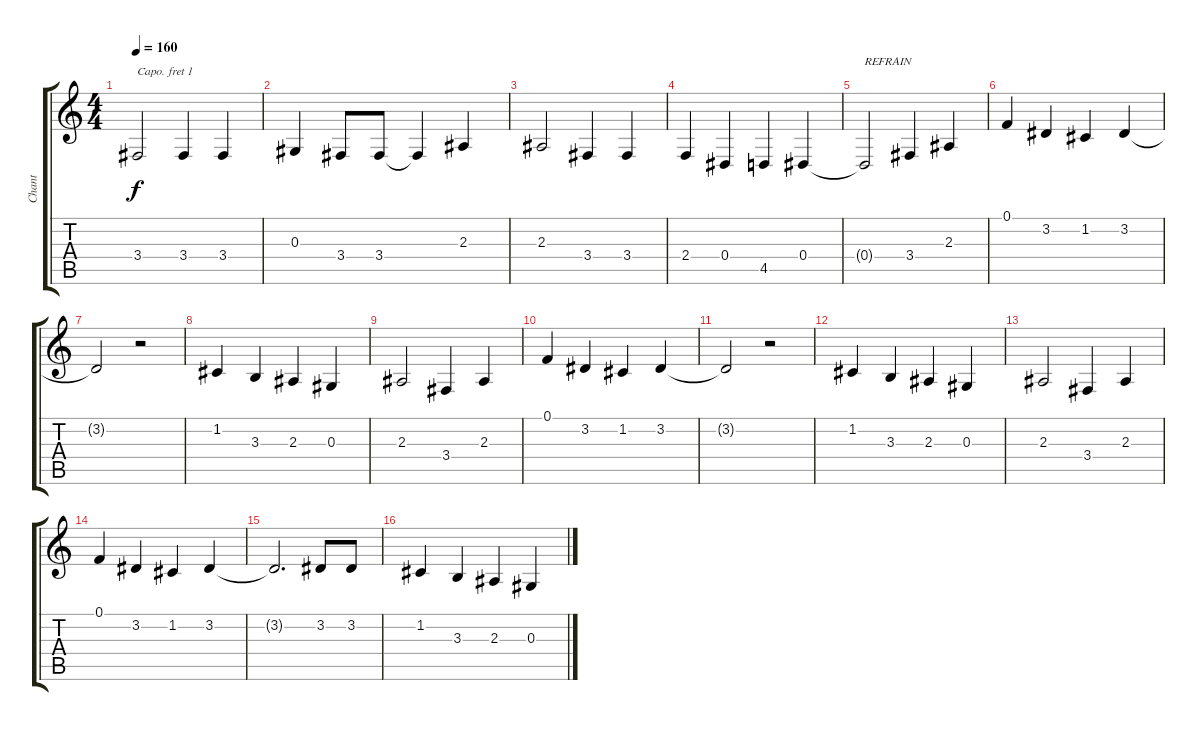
\track ("Chant" "Chant") {instrument marimba}
\staff {score tabs}
\capo 1
\tuning (E4 B3 G3 D3 A2 E2) {hide}
\ts (4 4)
\tempo 160
\clef g2
\ks c
3.4.2{dy f} 3.4.4 3.4.4 |
0.3.4 3.4.8 3.4.8 3.4{t}.4 2.3.4 |
2.3.2 3.4.4 3.4.4 |
2.4.4 0.4.4 4.5.4 0.4.4 |
0.4{t}.2{txt "REFRAIN"} 3.4.4 2.3.4 |
0.1.4 3.2.4 1.2.4 3.2.4 |
3.2{t}.2 r.2 |
1.2.4 3.3.4 2.3.4 0.3.4 |
2.3.2 3.4.4 2.3.4 |
0.1.4 3.2.4 1.2.4 3.2.4 |
3.2{t}.2 r.2 |
1.2.4 3.3.4 2.3.4 0.3.4 |
2.3.2 3.4.4 2.3.4 |
0.1.4 3.2.4 1.2.4 3.2.4 |
3.2{t}.2{d} 3.2.8 3.2.8 |
1.2.4 3.3.4 2.3.4 0.3.4
